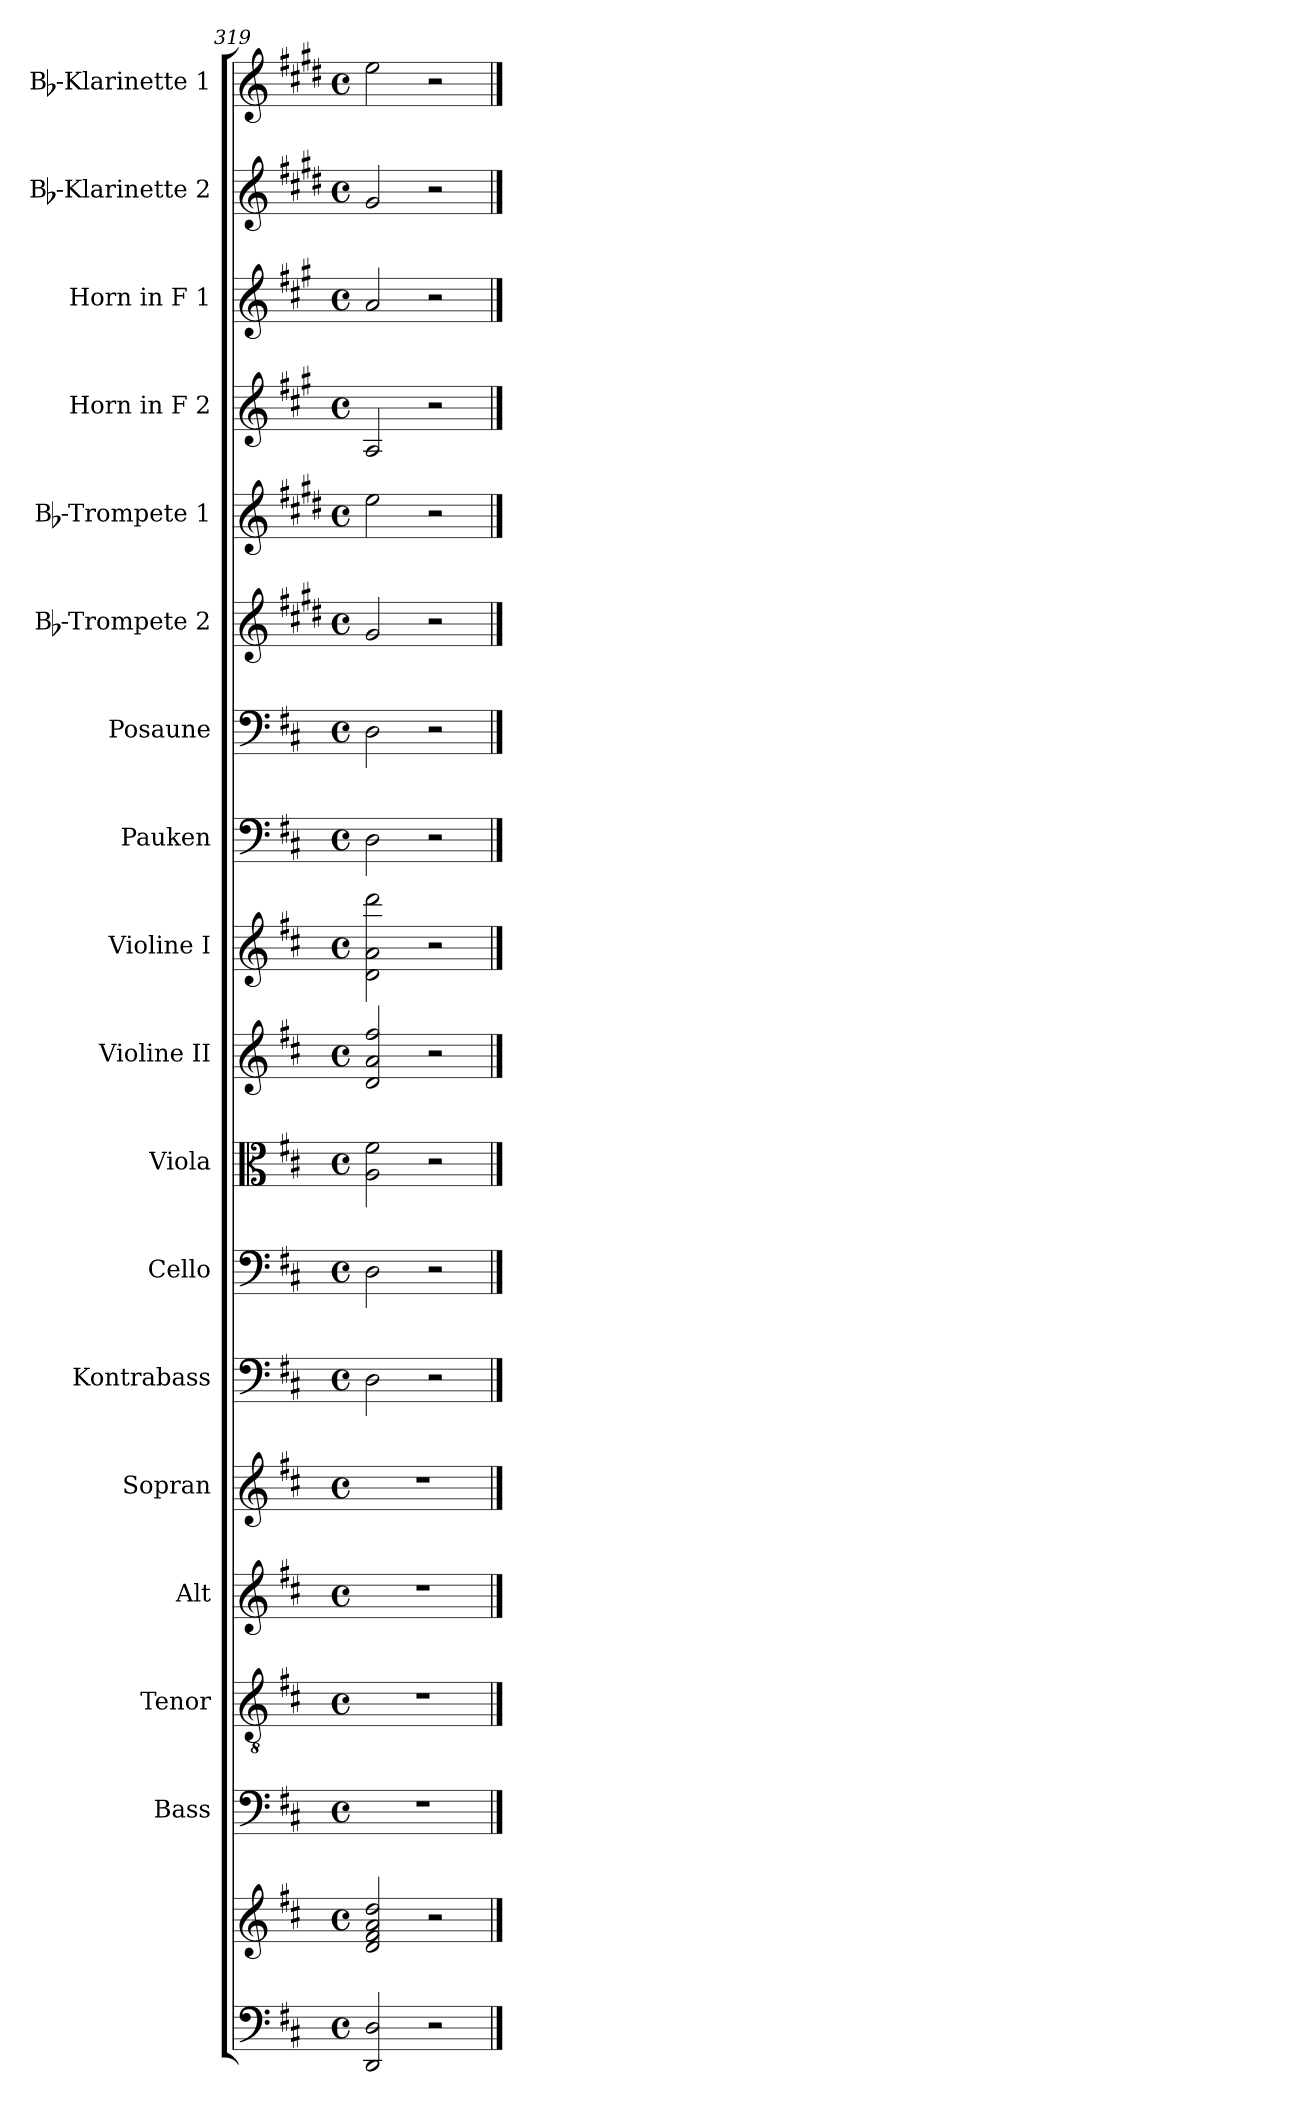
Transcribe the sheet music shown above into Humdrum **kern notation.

**kern	**kern	**kern	**kern	**kern	**kern	**kern	**kern	**kern	**kern	**kern	**kern	**kern	**kern	**kern	**kern	**kern	**kern	**kern
*part18	*part18	*part17	*part16	*part15	*part14	*part13	*part12	*part11	*part10	*part9	*part8	*part7	*part6	*part5	*part4	*part3	*part2	*part1
*staff19	*staff18	*staff17	*staff16	*staff15	*staff14	*staff13	*staff12	*staff11	*staff10	*staff9	*staff8	*staff7	*staff6	*staff5	*staff4	*staff3	*staff2	*staff1
*	*	*I"Bass	*I"Tenor	*I"Alt	*I"Sopran	*I"Kontrabass	*I"Cello	*I"Viola	*I"Violine II	*I"Violine I	*I"Pauken	*I"Posaune	*I"Bb-Trompete 2	*I"Bb-Trompete 1	*I"Horn in F 2	*I"Horn in F 1	*I"Bb-Klarinette 2	*I"Bb-Klarinette 1
*	*	*I'B.	*I'T.	*I'A.	*I'S.	*I'Kb.	*	*I'Vla.	*I'Vl. II	*I'Vl. I	*I'Pk.	*I'Pos.	*I'Bb Trp. 2	*I'Bb Trp. 1	*	*	*I'Bb Kl. 2	*I'Bb Kl. 1
*clefF4	*clefG2	*clefF4	*clefGv2	*clefG2	*clefG2	*clefF4	*clefF4	*clefC3	*clefG2	*clefG2	*clefF4	*clefF4	*clefG2	*clefG2	*clefG2	*clefG2	*clefG2	*clefG2
*	*	*	*	*	*	*ITrd7c12	*	*	*	*	*	*	*ITrd1c2	*ITrd1c2	*ITrd4c7	*ITrd4c7	*ITrd1c2	*ITrd1c2
*k[f#c#]	*k[f#c#]	*k[f#c#]	*k[f#c#]	*k[f#c#]	*k[f#c#]	*k[f#c#]	*k[f#c#]	*k[f#c#]	*k[f#c#]	*k[f#c#]	*k[f#c#]	*k[f#c#]	*k[f#c#]	*k[f#c#]	*k[f#c#]	*k[f#c#]	*k[f#c#]	*k[f#c#]
*D:	*D:	*D:	*D:	*D:	*D:	*D:	*D:	*D:	*D:	*D:	*D:	*D:	*D:	*D:	*D:	*D:	*D:	*D:
*M4/4	*M4/4	*M4/4	*M4/4	*M4/4	*M4/4	*M4/4	*M4/4	*M4/4	*M4/4	*M4/4	*M4/4	*M4/4	*M4/4	*M4/4	*M4/4	*M4/4	*M4/4	*M4/4
*met(c)	*met(c)	*met(c)	*met(c)	*met(c)	*met(c)	*met(c)	*met(c)	*met(c)	*met(c)	*met(c)	*met(c)	*met(c)	*met(c)	*met(c)	*met(c)	*met(c)	*met(c)	*met(c)
=319	=319	=319	=319	=319	=319	=319	=319	=319	=319	=319	=319	=319	=319	=319	=319	=319	=319	=319
2DD/ 2D/	2d/ 2f#/ 2a/ 2dd/	1r	1r	1r	1r	2DD\	2D\	2A\ 2f#\	2d/ 2a/ 2ff#/	2d\ 2a\ 2ddd\	2D\	2D\	2f#/	2dd\	2D/	2d/	2f#/	2dd\
2r	2r	.	.	.	.	2r	2r	2r	2r	2r	2r	2r	2r	2r	2r	2r	2r	2r
==	==	==	==	==	==	==	==	==	==	==	==	==	==	==	==	==	==	==
*-	*-	*-	*-	*-	*-	*-	*-	*-	*-	*-	*-	*-	*-	*-	*-	*-	*-	*-
